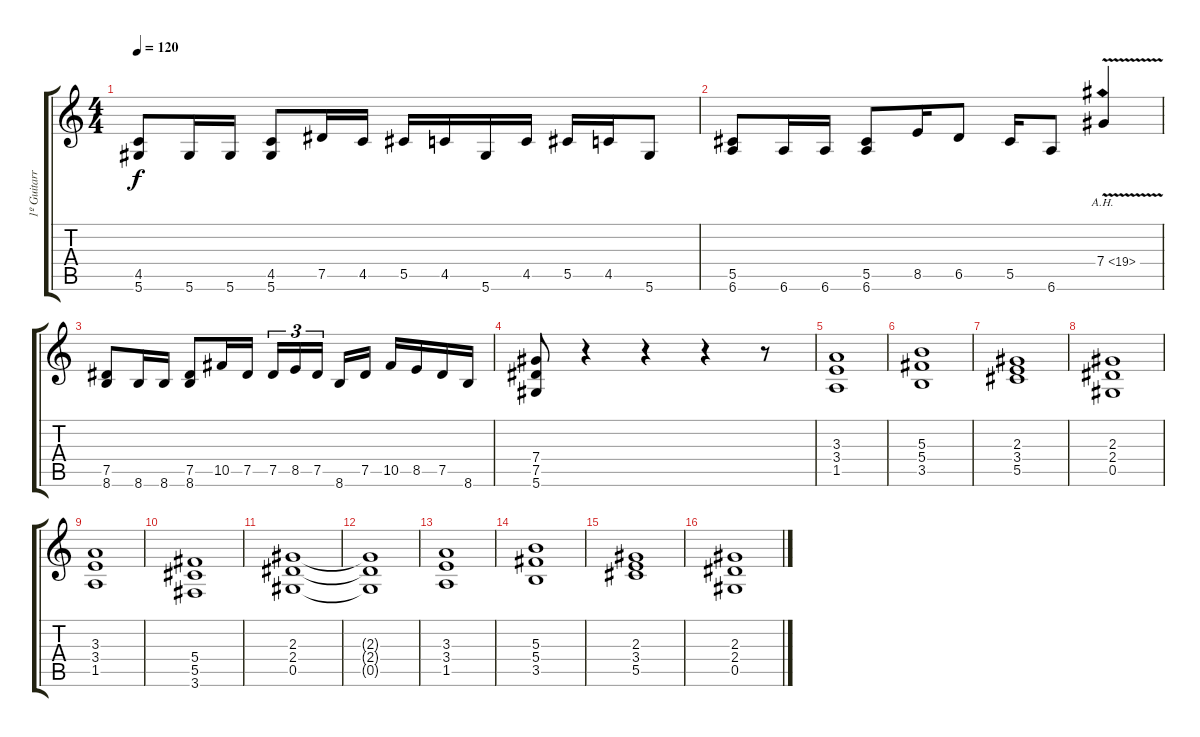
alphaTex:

\track ("1º Guitarra" "1º Guitarr") {instrument overdrivenguitar}
\staff {score tabs}
\tuning (Eb4 Bb3 Gb3 Db3 Ab2 Eb2) {hide}
\ts (4 4)
\tempo 120
\clef g2
\ks c
(4.5 5.6).8{dy f} 5.6.16 5.6.16 (4.5 5.6).8 7.5.16 4.5.16 5.5.16 4.5.16 5.6.16 4.5.16 5.5.16 4.5.16 5.6.8 |
(5.5 6.6).8 6.6.16 6.6.16 (5.5 6.6).8 8.5.16 6.5.8 5.5.16 6.6.8 7.4{ah 12 v}.4 |
(7.5 8.6).8 8.6.16 8.6.16 (7.5 8.6).8 10.5.16 7.5.16 7.5.16{tu (3 2)} 8.5.16{tu (3 2)} 7.5.16{tu (3 2)} 8.6.16 7.5.16 10.5.16 8.5.16 7.5.16 8.6.16 |
(7.4 7.5 5.6).8 r.4 r.4 r.4 r.8 |
(3.3 3.4 1.5).1 |
(5.3 5.4 3.5).1 |
(2.3 3.4 5.5).1 |
(2.3 2.4 0.5).1 |
(3.3 3.4 1.5).1 |
(5.4 5.5 3.6).1 |
(2.3 2.4 0.5).1 |
(2.3{t} 2.4{t} 0.5{t}).1 |
(3.3 3.4 1.5).1 |
(5.3 5.4 3.5).1 |
(2.3 3.4 5.5).1 |
(2.3 2.4 0.5).1
